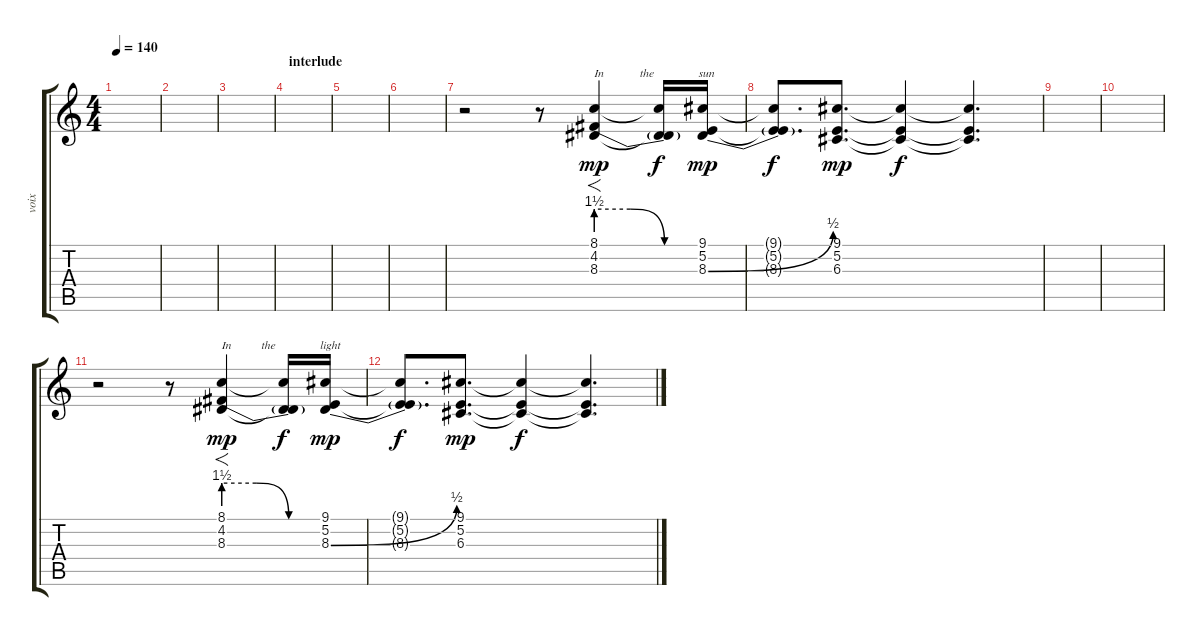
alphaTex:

\track ("voix" "voix") {instrument trumpet}
\staff {score tabs}
\tuning (E4 B3 G3 D3 A2 E2) {hide}
\ts (4 4)
\tempo 140
\clef g2
\ks c
|
|
|
\section ("" "interlude")
|
|
|
r.2 r.8 (8.1 4.2 8.3{be (custom 0 6 20 6 40 0 60 0)}).4{f txt "In            the               sun" dy mp} (8.1{t} 4.2{t} 8.3{t}).16{dy f} (9.1 5.2 8.3{be (bend 0 0 60 2)}).16{dy mp} |
(9.1{t} 5.2{t} 8.3{t}).8{d dy f} (9.1 5.2 6.3).8{d dy mp} (9.1{t} 5.2{t} 6.3{t}).4{dy f volume 3} (9.1{t} 5.2{t} 6.3{t}).4{d} |
|
|
r.2 r.8 (8.1 4.2 8.3{be (custom 0 6 20 6 40 0 60 0)}).4{f txt "In          the               light" dy mp} (8.1{t} 4.2{t} 8.3{t}).16{dy f} (9.1 5.2 8.3{be (bend 0 0 60 2)}).16{dy mp} |
(9.1{t} 5.2{t} 8.3{t}).8{d dy f} (9.1 5.2 6.3).8{d dy mp} (9.1{t} 5.2{t} 6.3{t}).4{dy f volume 3} (9.1{t} 5.2{t} 6.3{t}).4{d}
